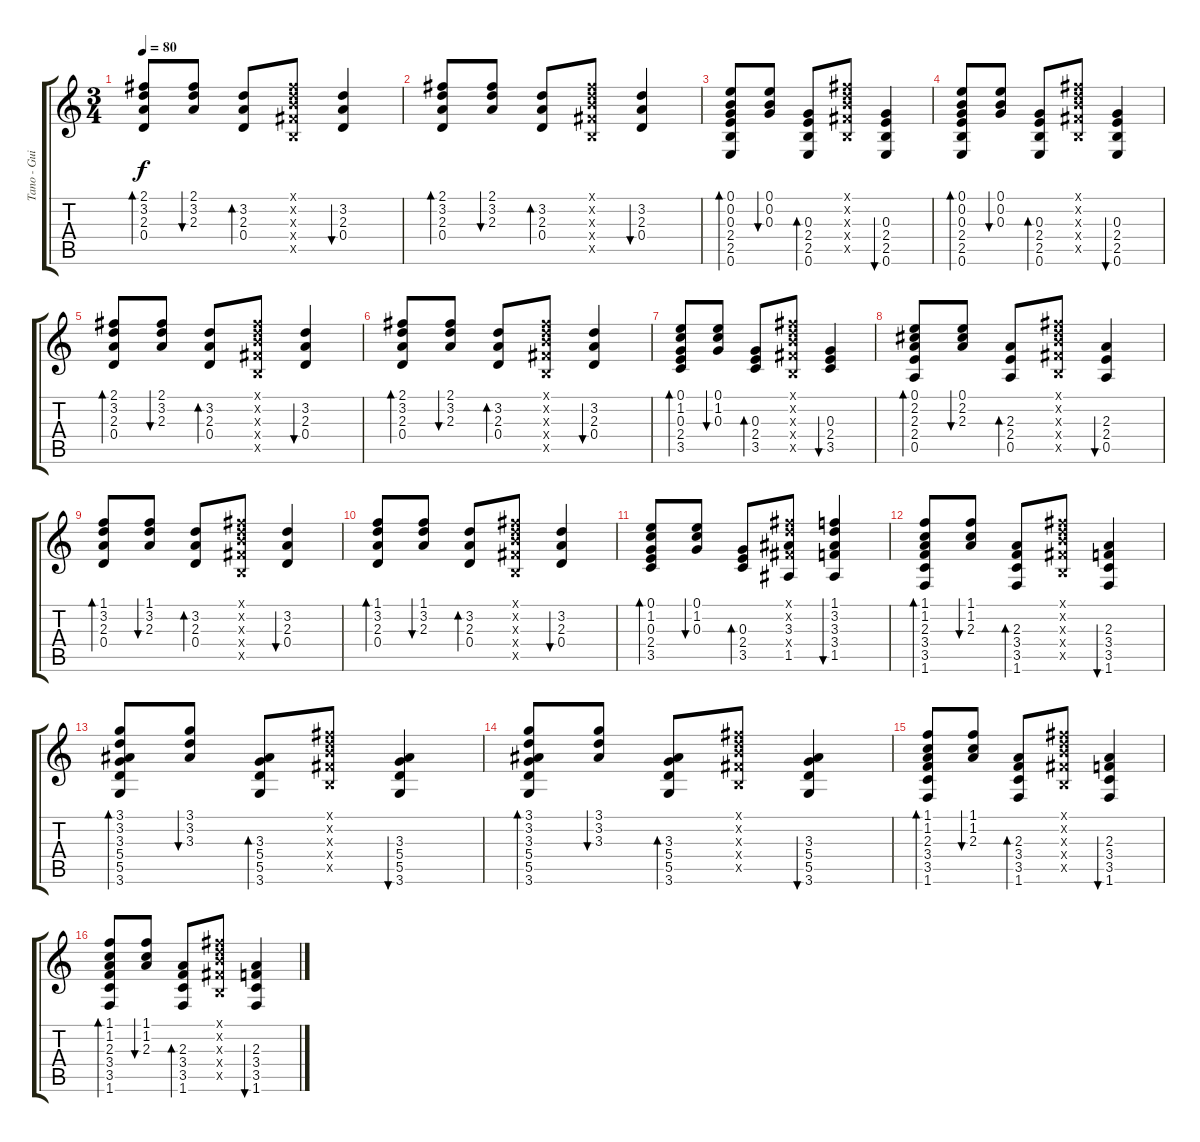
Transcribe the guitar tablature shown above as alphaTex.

\track ("Tano - Guitarra Rítmica" "Tano - Gui") {instrument acousticguitarnylon}
\staff {score tabs}
\tuning (E4 B3 G3 D3 A2 E2) {hide}
\ts (3 4)
\tempo 80
\clef g2
\ks c
(2.1 3.2 2.3 0.4).8{bd 120 dy f} (2.1 3.2 2.3).8{bu 60} (3.2 2.3 0.4).8{bd 60} (2.1{x} 3.2{x} 4.3{x} 4.4{x} 2.5{x}).8 (3.2 2.3 0.4).4{bu 120} |
(2.1 3.2 2.3 0.4).8{bd 120} (2.1 3.2 2.3).8{bu 60} (3.2 2.3 0.4).8{bd 60} (2.1{x} 3.2{x} 4.3{x} 4.4{x} 2.5{x}).8 (3.2 2.3 0.4).4{bu 120} |
(0.1 0.2 0.3 2.4 2.5 0.6).8{bd 120} (0.1 0.2 0.3).8{bu 60} (0.3 2.4 2.5 0.6).8{bd 60} (2.1{x} 3.2{x} 4.3{x} 4.4{x} 2.5{x}).8 (0.3 2.4 2.5 0.6).4{bu 120} |
(0.1 0.2 0.3 2.4 2.5 0.6).8{bd 120} (0.1 0.2 0.3).8{bu 60} (0.3 2.4 2.5 0.6).8{bd 60} (2.1{x} 3.2{x} 4.3{x} 4.4{x} 2.5{x}).8 (0.3 2.4 2.5 0.6).4{bu 120} |
(2.1 3.2 2.3 0.4).8{bd 120} (2.1 3.2 2.3).8{bu 60} (3.2 2.3 0.4).8{bd 60} (2.1{x} 3.2{x} 4.3{x} 4.4{x} 2.5{x}).8 (3.2 2.3 0.4).4{bu 120} |
(2.1 3.2 2.3 0.4).8{bd 120} (2.1 3.2 2.3).8{bu 60} (3.2 2.3 0.4).8{bd 60} (2.1{x} 3.2{x} 4.3{x} 4.4{x} 2.5{x}).8 (3.2 2.3 0.4).4{bu 120} |
(0.1 1.2 0.3 2.4 3.5).8{bd 120} (0.1 1.2 0.3).8{bu 60} (0.3 2.4 3.5).8{bd 60} (2.1{x} 3.2{x} 4.3{x} 4.4{x} 2.5{x}).8 (0.3 2.4 3.5).4{bu 120} |
(0.1 2.2 2.3 2.4 0.5).8{bd 120} (0.1 2.2 2.3).8{bu 60} (2.3 2.4 0.5).8{bd 60} (2.1{x} 3.2{x} 4.3{x} 4.4{x} 2.5{x}).8 (2.3 2.4 0.5).4{bu 120} |
(1.1 3.2 2.3 0.4).8{bd 120} (1.1 3.2 2.3).8{bu 60} (3.2 2.3 0.4).8{bd 60} (2.1{x} 3.2{x} 4.3{x} 4.4{x} 2.5{x}).8 (3.2 2.3 0.4).4{bu 120} |
(1.1 3.2 2.3 0.4).8{bd 120} (1.1 3.2 2.3).8{bu 60} (3.2 2.3 0.4).8{bd 60} (2.1{x} 3.2{x} 4.3{x} 4.4{x} 2.5{x}).8 (3.2 2.3 0.4).4{bu 120} |
(0.1 1.2 0.3 2.4 3.5).8{bd 120} (0.1 1.2 0.3).8{bu 60} (0.3 2.4 3.5).8{bd 60} (2.1{x} 3.2{x} 3.3 4.4{x} 1.5).8 (1.1 3.2 3.3 3.4 1.5).4{bu 120} |
(1.1 1.2 2.3 3.4 3.5 1.6).8{bd 120} (1.1 1.2 2.3).8{bu 60} (2.3 3.4 3.5 1.6).8{bd 60} (2.1{x} 3.2{x} 4.3{x} 4.4{x} 2.5{x}).8 (2.3 3.4 3.5 1.6).4{bu 120} |
(3.1 3.2 3.3 5.4 5.5 3.6).8{bd 120} (3.1 3.2 3.3).8{bu 60} (3.3 5.4 5.5 3.6).8{bd 60} (2.1{x} 3.2{x} 4.3{x} 4.4{x} 2.5{x}).8 (3.3 5.4 5.5 3.6).4{bu 120} |
(3.1 3.2 3.3 5.4 5.5 3.6).8{bd 120} (3.1 3.2 3.3).8{bu 60} (3.3 5.4 5.5 3.6).8{bd 60} (2.1{x} 3.2{x} 4.3{x} 4.4{x} 2.5{x}).8 (3.3 5.4 5.5 3.6).4{bu 120} |
(1.1 1.2 2.3 3.4 3.5 1.6).8{bd 120} (1.1 1.2 2.3).8{bu 60} (2.3 3.4 3.5 1.6).8{bd 60} (2.1{x} 3.2{x} 4.3{x} 4.4{x} 2.5{x}).8 (2.3 3.4 3.5 1.6).4{bu 120} |
(1.1 1.2 2.3 3.4 3.5 1.6).8{bd 120} (1.1 1.2 2.3).8{bu 60} (2.3 3.4 3.5 1.6).8{bd 60} (2.1{x} 3.2{x} 4.3{x} 4.4{x} 2.5{x}).8 (2.3 3.4 3.5 1.6).4{bu 120}
